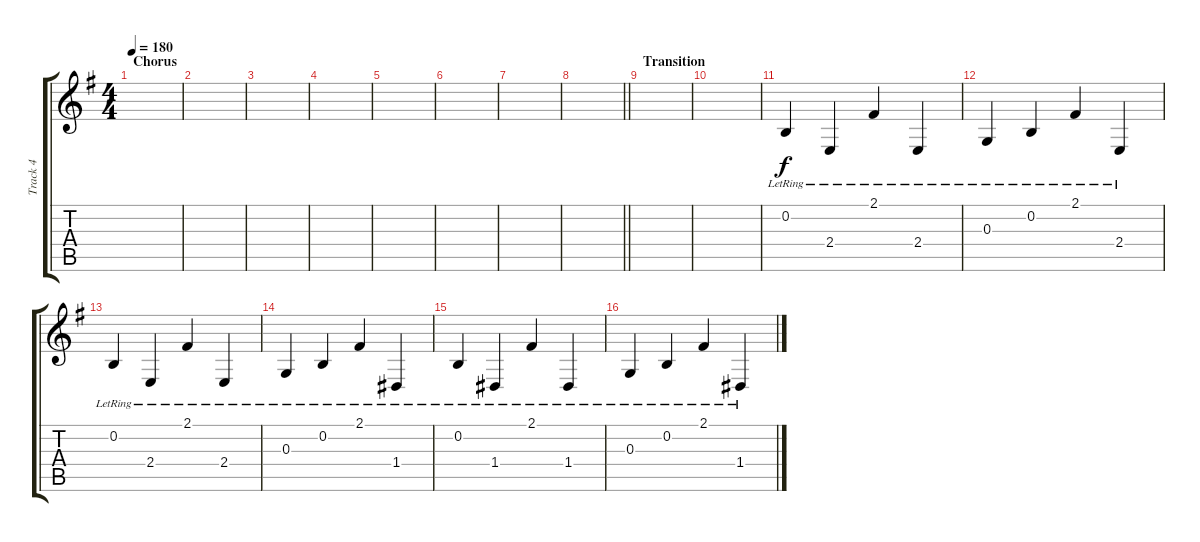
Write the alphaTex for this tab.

\track ("Track 4" "Track 4") {instrument acousticgrandpiano}
\staff {score tabs}
\tuning (E4 B3 G3 D3 A2 E2) {hide}
\ts (4 4)
\section ("" "Chorus")
\tempo 180
\clef g2
\ks g
|
|
|
|
|
|
|
\barLineRight lightlight
|
\section ("" "Transition")
|
|
0.2{lr}.4 2.4{lr}.4 2.1{lr}.4 2.4{lr}.4 |
0.3{lr}.4 0.2{lr}.4 2.1{lr}.4 2.4{lr}.4 |
0.2{lr}.4 2.4{lr}.4 2.1{lr}.4 2.4{lr}.4 |
0.3{lr}.4 0.2{lr}.4 2.1{lr}.4 1.4{lr}.4 |
0.2{lr}.4 1.4{lr}.4 2.1{lr}.4 1.4{lr}.4 |
0.3{lr}.4 0.2{lr}.4 2.1{lr}.4 1.4{lr}.4
